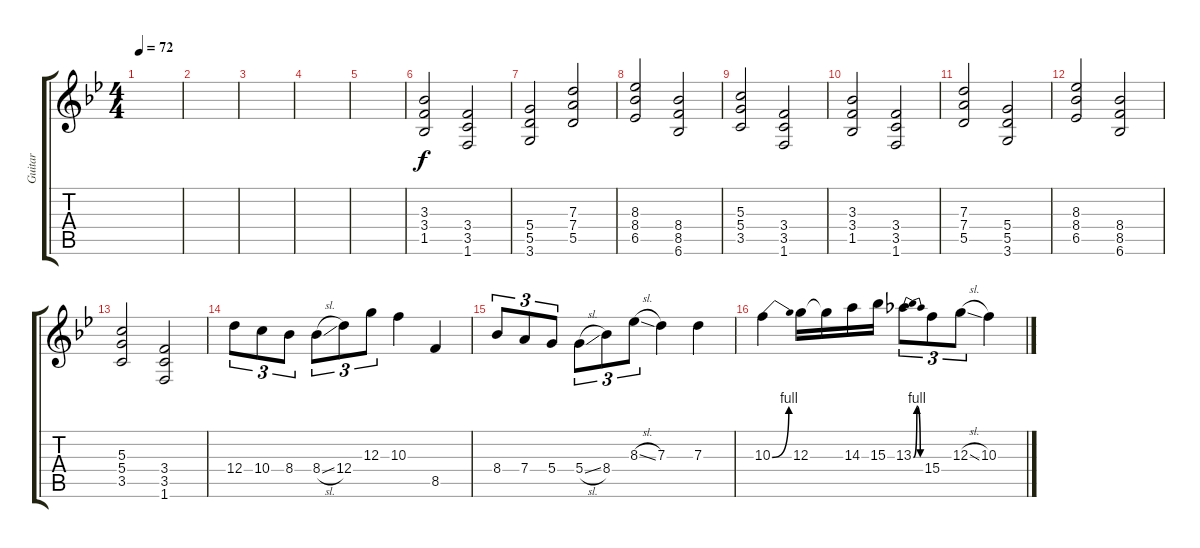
\track ("Guitar" "Guitar") {instrument distortionguitar}
\staff {score tabs}
\tuning (E4 B3 G3 D3 A2 E2) {hide}
\ts (4 4)
\tempo 72
\clef g2
\ks bb
|
|
|
|
|
(3.3 3.4 1.5).2 (3.4 3.5 1.6).2 |
(5.4 5.5 3.6).2 (7.3 7.4 5.5).2 |
(8.3 8.4 6.5).2 (8.4 8.5 6.6).2 |
(5.3 5.4 3.5).2 (3.4 3.5 1.6).2 |
(3.3 3.4 1.5).2 (3.4 3.5 1.6).2 |
(7.3 7.4 5.5).2 (5.4 5.5 3.6).2 |
(8.3 8.4 6.5).2 (8.4 8.5 6.6).2 |
(5.3 5.4 3.5).2 (3.4 3.5 1.6).2 |
12.4.8{tu (3 2)} 10.4.8{tu (3 2)} 8.4.8{tu (3 2)} 8.4{sl}.8{tu (3 2)} 12.4.8{tu (3 2)} 12.3.8{tu (3 2)} 10.3.4 8.5.4 |
8.4.8{tu (3 2)} 7.4.8{tu (3 2)} 5.4.8{tu (3 2)} 5.4{sl}.8{tu (3 2)} 8.4.8{tu (3 2)} 8.3{sl}.8{tu (3 2)} 7.3.4 7.3.4 |
10.3{be (bend 0 0 60 4)}.4 12.3.16 12.3{t}.16 14.3.16 15.3.16 13.3{be (bendrelease 0 0 15 4 45 4 60 0)}.8{tu (3 2)} 15.4.8{tu (3 2)} 12.3{sl}.8{tu (3 2)} 10.3.4
